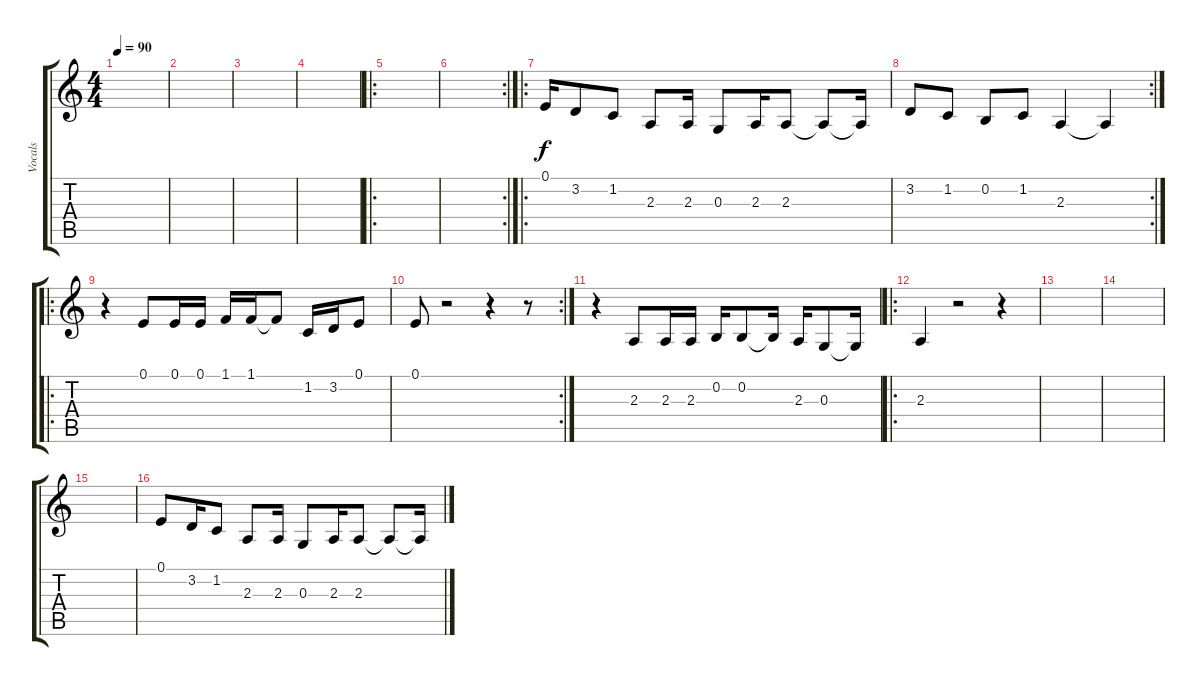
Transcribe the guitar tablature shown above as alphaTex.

\track ("Vocals" "Vocals") {instrument lead1square}
\staff {score tabs}
\tuning (E4 B3 G3 D3 A2 E2) {hide}
\ts (4 4)
\tempo 90
\clef g2
\ks c
|
|
|
|
\ro
|
\rc 2
|
\ro
0.1.16 3.2.8 1.2.8 2.3.8 2.3.16 0.3.8 2.3.16 2.3.8 2.3{t}.8 2.3{t}.16 |
\rc 2
3.2.8 1.2.8 0.2.8 1.2.8 2.3.4 2.3{t}.4 |
\ro
r.4 0.1.8 0.1.16 0.1.16 1.1.16 1.1.16 1.1{t}.8 1.2.16 3.2.16 0.1.8 |
\rc 2
0.1.8 r.2 r.4 r.8 |
r.4 2.3.8 2.3.16 2.3.16 0.2.16 0.2.8 0.2{t}.16 2.3.16 0.3.8 0.3{t}.16 |
\ro
2.3.4 r.2 r.4 |
|
|
|
0.1.8 3.2.16 1.2.8 2.3.8 2.3.16 0.3.8 2.3.16 2.3.8 2.3{t}.8 2.3{t}.16
